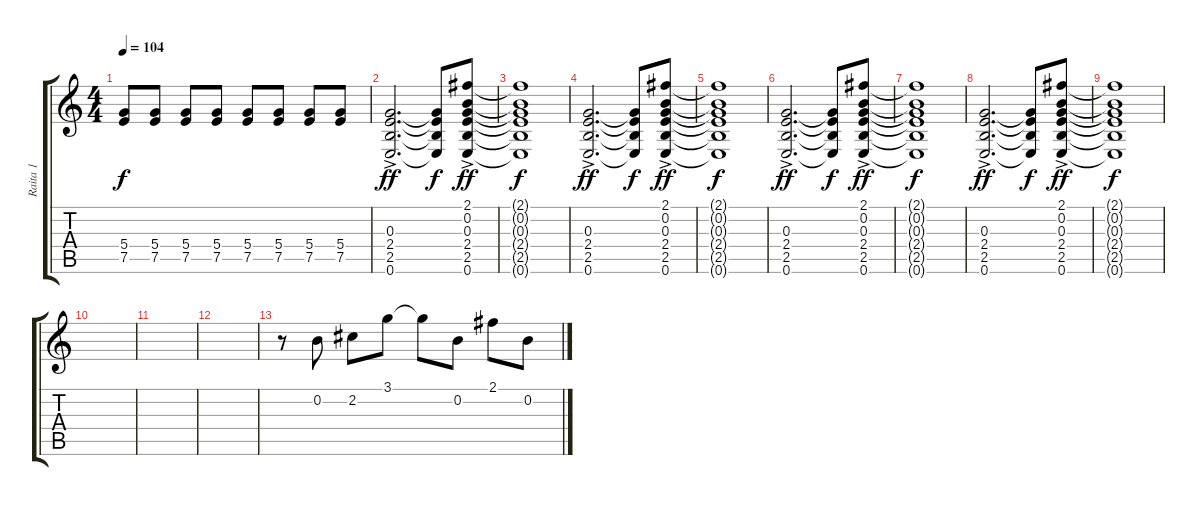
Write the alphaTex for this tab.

\track ("Raita 1" "Raita 1") {instrument acousticguitarsteel}
\staff {score tabs}
\tuning (E4 B3 G3 D3 A2 E2) {hide}
\ts (4 4)
\tempo 104
\clef g2
\ks c
(5.4 7.5).8{dy f} (5.4 7.5).8 (5.4 7.5).8 (5.4 7.5).8 (5.4 7.5).8 (5.4 7.5).8 (5.4 7.5).8 (5.4 7.5).8 |
(0.3{ac} 2.4{ac} 2.5{ac} 0.6{ac}).2{d dy ff} (0.3{t} 2.4{t} 2.5{t} 0.6{t}).8{dy f} (2.1{ac} 0.2{ac} 0.3{ac} 2.4{ac} 2.5{ac} 0.6{ac}).8{dy ff} |
(2.1{t} 0.2{t} 0.3{t} 2.4{t} 2.5{t} 0.6{t}).1{dy f} |
(0.3{ac} 2.4{ac} 2.5{ac} 0.6{ac}).2{d dy ff} (0.3{t} 2.4{t} 2.5{t} 0.6{t}).8{dy f} (2.1{ac} 0.2{ac} 0.3{ac} 2.4{ac} 2.5{ac} 0.6{ac}).8{dy ff} |
(2.1{t} 0.2{t} 0.3{t} 2.4{t} 2.5{t} 0.6{t}).1{dy f} |
(0.3{ac} 2.4{ac} 2.5{ac} 0.6{ac}).2{d dy ff} (0.3{t} 2.4{t} 2.5{t} 0.6{t}).8{dy f} (2.1{ac} 0.2{ac} 0.3{ac} 2.4{ac} 2.5{ac} 0.6{ac}).8{dy ff} |
(2.1{t} 0.2{t} 0.3{t} 2.4{t} 2.5{t} 0.6{t}).1{dy f} |
(0.3{ac} 2.4{ac} 2.5{ac} 0.6{ac}).2{d dy ff} (0.3{t} 2.4{t} 2.5{t} 0.6{t}).8{dy f} (2.1{ac} 0.2{ac} 0.3{ac} 2.4{ac} 2.5{ac} 0.6{ac}).8{dy ff} |
(2.1{t} 0.2{t} 0.3{t} 2.4{t} 2.5{t} 0.6{t}).1{dy f} |
|
|
|
r.8{volume 10} 0.2.8 2.2.8 3.1.8 3.1{t}.8 0.2.8 2.1.8 0.2.8
